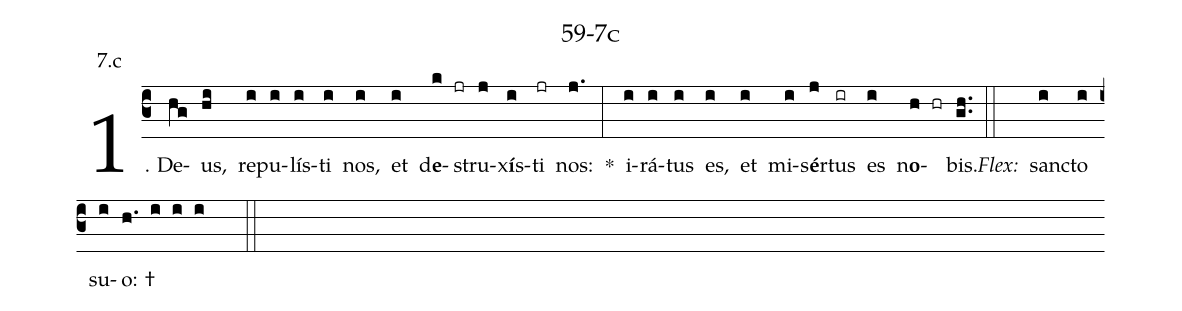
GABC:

name: 59-7c;
annotation: 7.c;
%%
(c3)1. De(hg)us,(hi) re(i)pu(i)lís(i)ti(i) nos,(i) et(i) d<b>e</b>(k jr)stru(j)x<b>í</b>s(i)ti(jr) nos:(j.) *(:) i(i)rá(i)tus(i) es,(i) et(i) mi(i)s<b>é</b>r(j)tus(ir) es(i) n<b>o</b>(h hr)bis.(gh..) (::)
<i>Flex:</i>()  sanc(i)to(i) su(i)o: †(h. i i i  ::)
